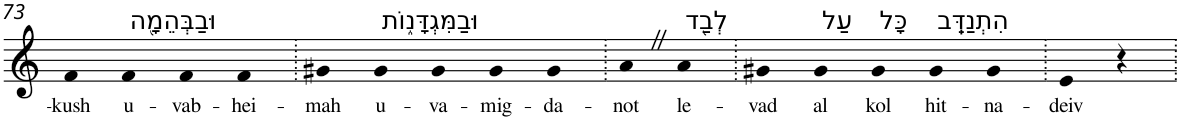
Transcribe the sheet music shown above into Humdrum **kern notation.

**kern	**text
*part1	*part1
*staff1	*staff1
*I"Piano	*
*I'Pno	*
!!LO:PB:g=z
*clefG2	*
*k[]	*
=73	=73
!	!LO:LY:b
4f	-kush
!LO:TX:a:t=וּבַבְּהֵמָ֖ה	!
!	!LO:LY:b
4f	u-
!	!LO:LY:b
4f	-vab-
!	!LO:LY:b
4f	-hei-
=74.	=74.
!	!LO:LY:b
4g#X	-mah
!LO:TX:a:t=וּבַמִּגְדָּנ֑וֹת	!
!	!LO:LY:b
4g#	u-
!	!LO:LY:b
4g#	-va-
!	!LO:LY:b
4g#	-mig-
!	!LO:LY:b
4g#	-da-
=75.	=75.
!	!LO:LY:b
4aZ	-not
!LO:TX:a:t=לְבַ֖ד	!
!	!LO:LY:b
4a	le-
=76.	=76.
!	!LO:LY:b
4g#X	-vad
!LO:TX:a:t=עַל	!
!	!LO:LY:b
4g#	al
!LO:TX:a:t=כָּל	!
!	!LO:LY:b
4g#	kol
!LO:TX:a:t=הִתְנַדֵּֽב	!
!	!LO:LY:b
4g#	hit-
!	!LO:LY:b
4g#	-na-
=77.	=77.
!	!LO:LY:b
4e	-deiv
4r	.
=.	=.
*-	*-
